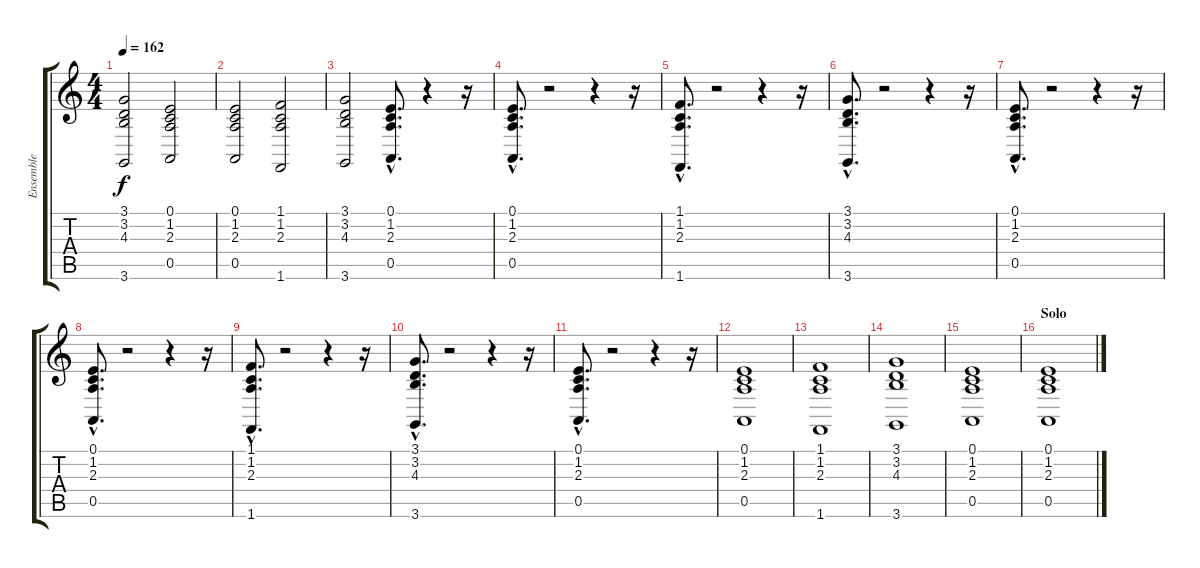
\track ("Ensemble" "Ensemble") {instrument stringensemble1}
\staff {score tabs}
\tuning (E4 B3 G3 D3 A2 E2) {hide}
\ts (4 4)
\tempo 162
\clef g2
\ks c
(3.1 3.2 4.3 3.6).2{dy f} (0.1 1.2 2.3 0.5).2 |
(0.1 1.2 2.3 0.5).2 (1.1 1.2 2.3 1.6).2 |
(3.1 3.2 4.3 3.6).2 (0.1{hac} 1.2{hac} 2.3{hac} 0.5{hac}).8{d} r.4 r.16 |
\section ("" "")
(0.1{hac} 1.2{hac} 2.3{hac} 0.5{hac}).8{d} r.2 r.4 r.16 |
(1.1{hac} 1.2{hac} 2.3{hac} 1.6{hac}).8{d} r.2 r.4 r.16 |
(3.1{hac} 3.2{hac} 4.3{hac} 3.6{hac}).8{d} r.2 r.4 r.16 |
(0.1{hac} 1.2{hac} 2.3{hac} 0.5{hac}).8{d} r.2 r.4 r.16 |
(0.1{hac} 1.2{hac} 2.3{hac} 0.5{hac}).8{d} r.2 r.4 r.16 |
(1.1{hac} 1.2{hac} 2.3{hac} 1.6{hac}).8{d} r.2 r.4 r.16 |
(3.1{hac} 3.2{hac} 4.3{hac} 3.6{hac}).8{d} r.2 r.4 r.16 |
(0.1{hac} 1.2{hac} 2.3{hac} 0.5{hac}).8{d} r.2 r.4 r.16 |
\section ("" "")
(0.1 1.2 2.3 0.5).1 |
(1.1 1.2 2.3 1.6).1 |
(3.1 3.2 4.3 3.6).1 |
(0.1 1.2 2.3 0.5).1 |
\section ("" "Solo")
(0.1 1.2 2.3 0.5).1
